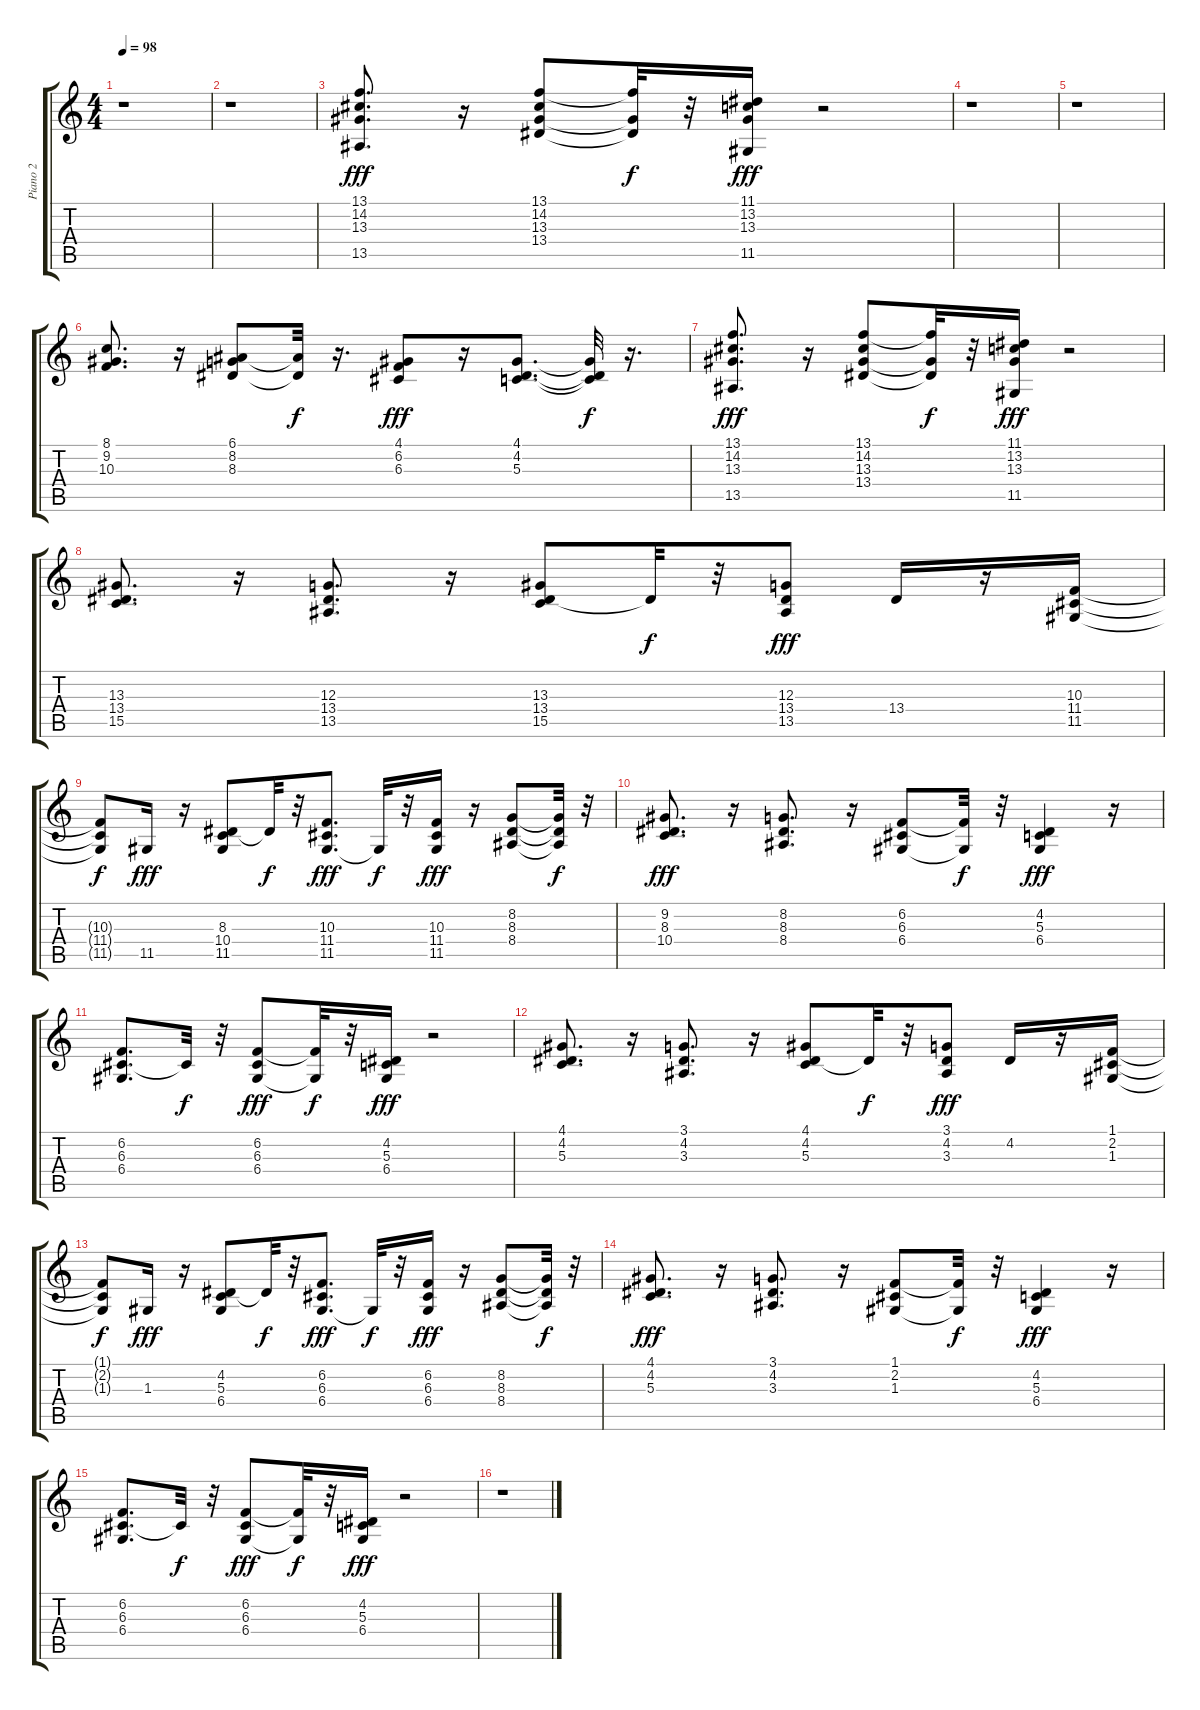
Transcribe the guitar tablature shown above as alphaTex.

\track ("Piano 2" "Piano 2") {instrument electricpiano2}
\staff {score tabs}
\tuning (E4 B3 G3 D3 A2 E2) {hide}
\ts (4 4)
\tempo 98
\clef g2
\ks c
r.1{dy fff} |
r.1 |
(13.1 14.2 13.3 13.5).8{d} r.16 (13.1 14.2 13.3 13.4).8 (13.1{t} 13.3{t} 13.4{t}).32{dy f} r.32 (11.1 13.2 13.3 11.5).16{dy fff} r.2 |
r.1 |
r.1 |
(8.1 9.2 10.3).8{d} r.16 (6.1 8.2 8.3).8 (6.1{t} 8.3{t}).32{dy f} r.16{d} (4.1 6.2 6.3).8{dy fff} r.16 (4.1 4.2 5.3).8{d} (4.1{t} 4.2{t} 5.3{t}).32{dy f} r.16{d} |
(13.1 14.2 13.3 13.5).8{d dy fff} r.16 (13.1 14.2 13.3 13.4).8 (13.1{t} 13.3{t} 13.4{t}).32{dy f} r.32 (11.1 13.2 13.3 11.5).16{dy fff} r.2 |
(13.3 13.4 15.5).8{d} r.16 (12.3 13.4 13.5).8{d} r.16 (13.3 13.4 15.5).8 13.4{t}.32{dy f} r.32 (12.3 13.4 13.5).8{dy fff} 13.4.16 r.16 (10.3 11.4 11.5).16 |
(10.3{t} 11.4{t} 11.5{t}).8{dy f} 11.5.16{dy fff} r.16 (8.3 10.4 11.5).8 8.3{t}.32{dy f} r.32 (10.3 11.4 11.5).8{d dy fff} 11.5{t}.32{dy f} r.32 (10.3 11.4 11.5).16{dy fff} r.16 (8.2 8.3 8.4).8 (8.2{t} 8.3{t} 8.4{t}).32{dy f} r.32 |
(9.2 8.3 10.4).8{d dy fff} r.16 (8.2 8.3 8.4).8{d} r.16 (6.2 6.3 6.4).8 (6.2{t} 6.4{t}).32{dy f} r.32 (4.2 5.3 6.4).4{dy fff} r.16 |
(6.2 6.3 6.4).8{d} 6.3{t}.32{dy f} r.32 (6.2 6.3 6.4).8{dy fff} (6.2{t} 6.4{t}).32{dy f} r.32 (4.2 5.3 6.4).16{dy fff} r.2 |
(4.1 4.2 5.3).8{d} r.16 (3.1 4.2 3.3).8{d} r.16 (4.1 4.2 5.3).8 4.2{t}.32{dy f} r.32 (3.1 4.2 3.3).8{dy fff} 4.2.16 r.16 (1.1 2.2 1.3).16 |
(1.1{t} 2.2{t} 1.3{t}).8{dy f} 1.3.16{dy fff} r.16 (4.2 5.3 6.4).8 4.2{t}.32{dy f} r.32 (6.2 6.3 6.4).8{d dy fff} 6.4{t}.32{dy f} r.32 (6.2 6.3 6.4).16{dy fff} r.16 (8.2 8.3 8.4).8 (8.2{t} 8.3{t} 8.4{t}).32{dy f} r.32 |
(4.1 4.2 5.3).8{d dy fff} r.16 (3.1 4.2 3.3).8{d} r.16 (1.1 2.2 1.3).8 (1.1{t} 1.3{t}).32{dy f} r.32 (4.2 5.3 6.4).4{dy fff} r.16 |
(6.2 6.3 6.4).8{d} 6.3{t}.32{dy f} r.32 (6.2 6.3 6.4).8{dy fff} (6.2{t} 6.4{t}).32{dy f} r.32 (4.2 5.3 6.4).16{dy fff} r.2 |
r.1
